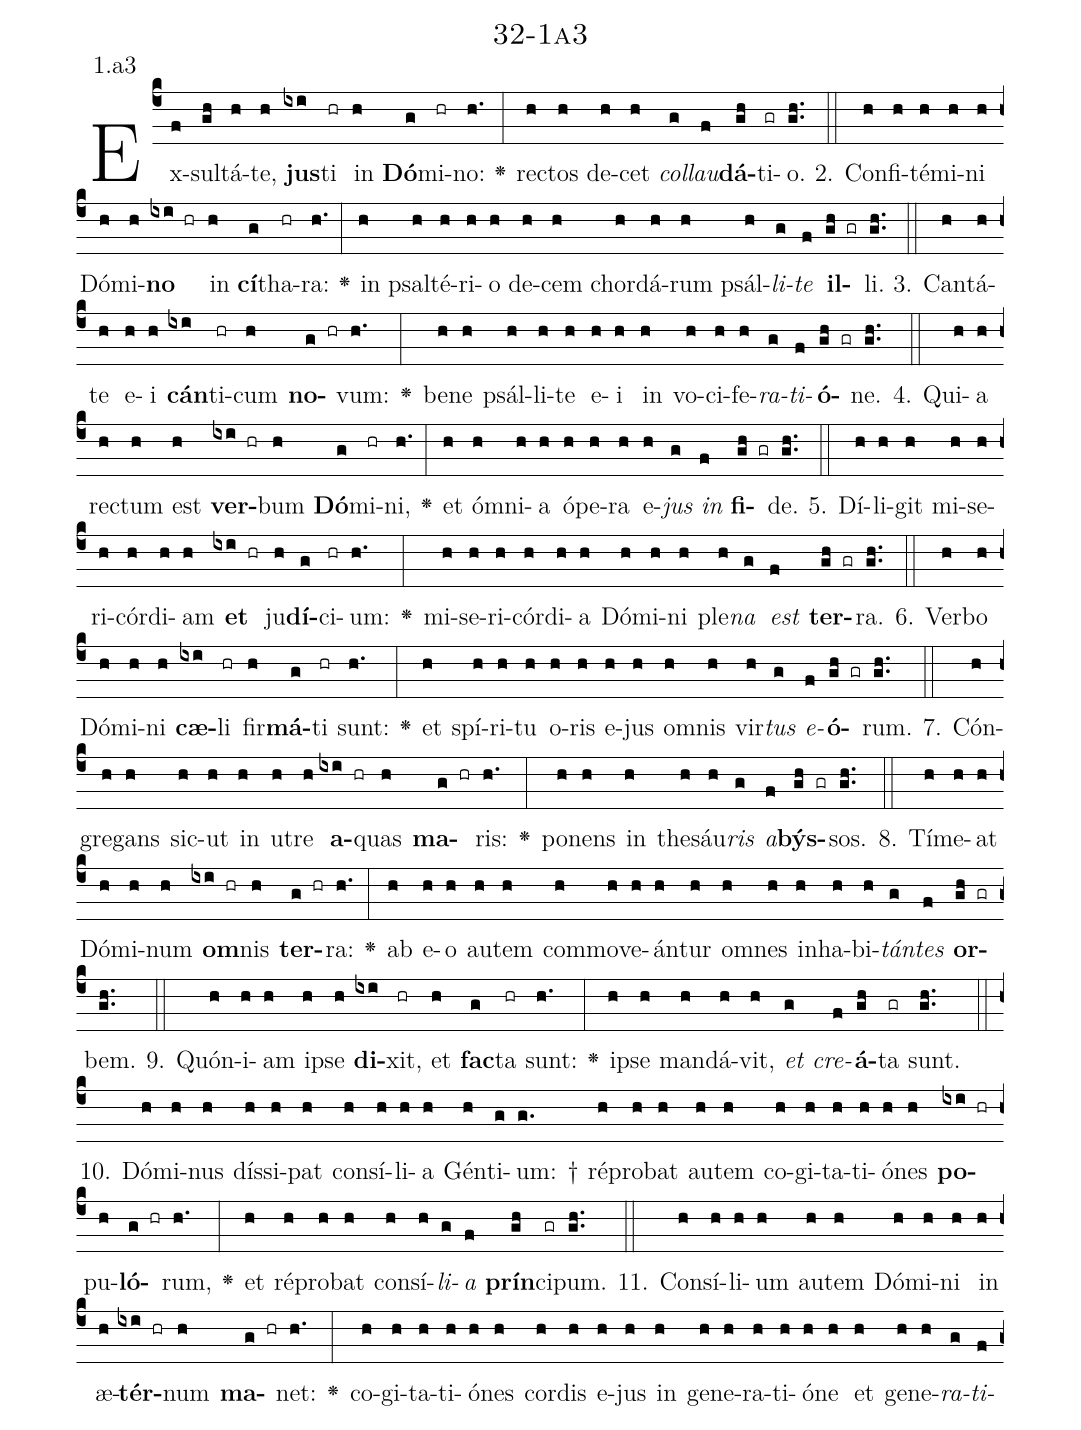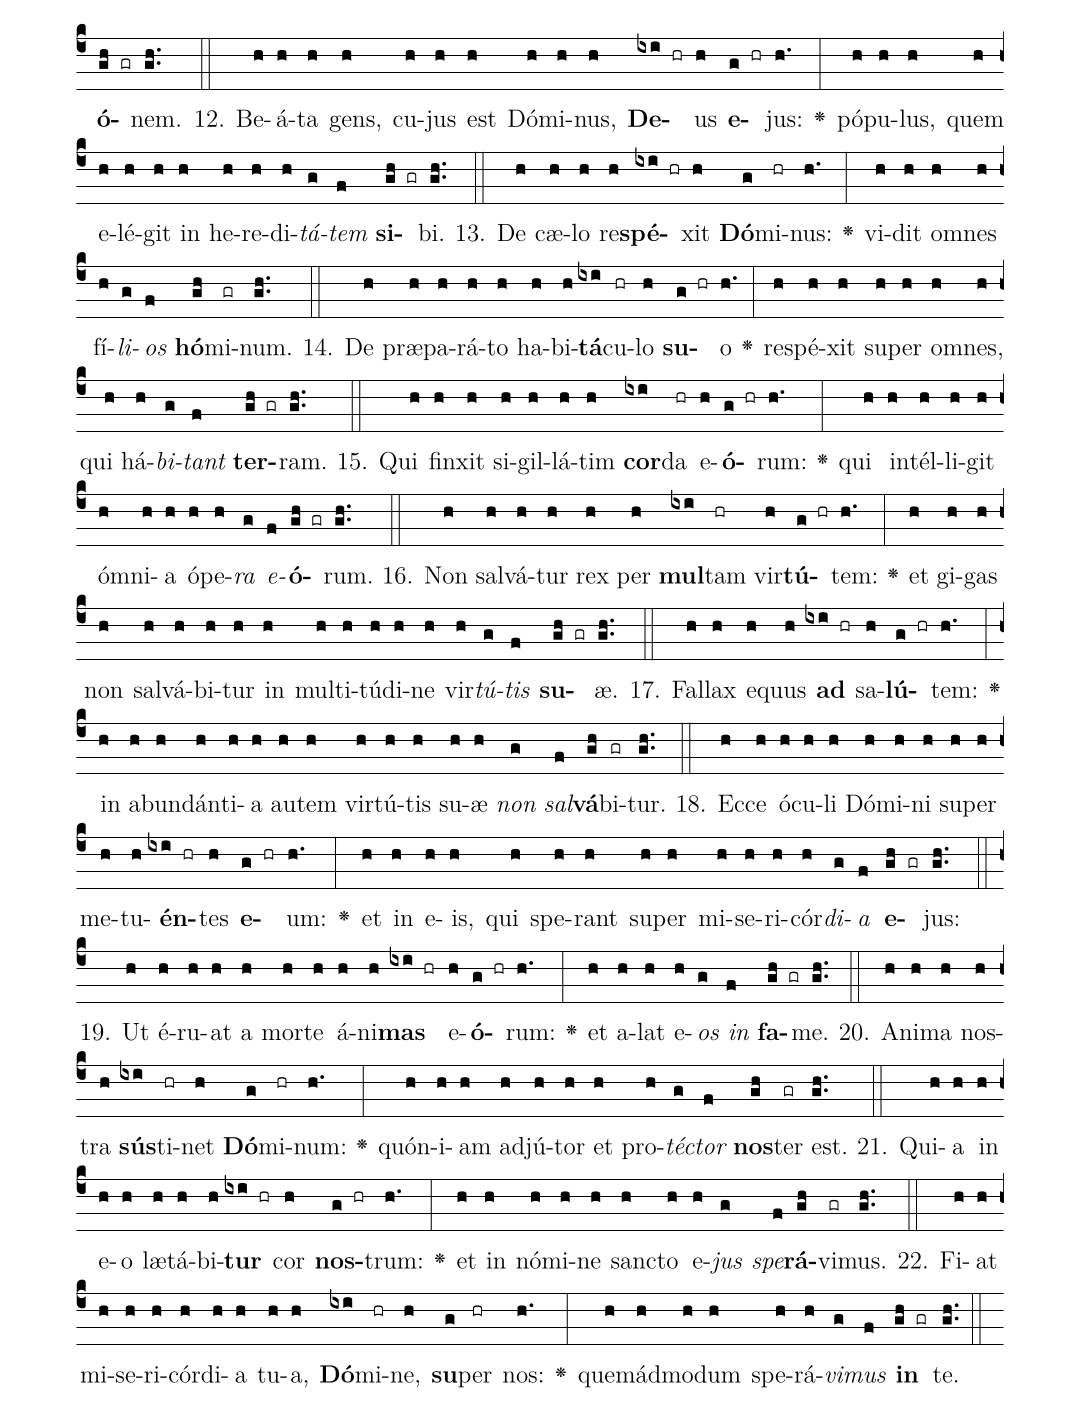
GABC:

name: 32-1a3;
annotation: 1.a3;
%%
(c4)Ex(f)sul(gh)tá(h)te,(h) <b>jus</b>(ixi)ti(hr) in(h) <b>Dó</b>(g)mi(hr)no:(h.) <v>\greheightstar</v>(:) rec(h)tos(h) de(h)cet(h) <i>col</i>(g)<i>lau</i>(f)<b>dá</b>(gh)ti(gr)o.(gh..) (::)
2. Con(h)fi(h)té(h)mi(h)ni(h) Dó(h)mi(h)<b>no</b>(ixi hr) in(h) <b>cí</b>(g)tha(hr)ra:(h.) <v>\greheightstar</v>(:) in(h) psal(h)té(h)ri(h)o(h) de(h)cem(h) chor(h)dá(h)rum(h) psál(h)<i>li</i>(g)<i>te</i>(f) <b>il</b>(gh gr)li.(gh..) (::)
3. Can(h)tá(h)te(h) e(h)i(h) <b>cán</b>(ixi)ti(hr)cum(h) <b>no</b>(g hr)vum:(h.) <v>\greheightstar</v>(:) be(h)ne(h) psál(h)li(h)te(h) e(h)i(h) in(h) vo(h)ci(h)fe(h)<i>ra</i>(g)<i>ti</i>(f)<b>ó</b>(gh gr)ne.(gh..) (::)
4. Qui(h)a(h) rec(h)tum(h) est(h) <b>ver</b>(ixi hr)bum(h) <b>Dó</b>(g)mi(hr)ni,(h.) <v>\greheightstar</v>(:) et(h) óm(h)ni(h)a(h) ó(h)pe(h)ra(h) e(h)<i>jus</i>(g) <i>in</i>(f) <b>fi</b>(gh gr)de.(gh..) (::)
5. Dí(h)li(h)git(h) mi(h)se(h)ri(h)cór(h)di(h)am(h) <b>et</b>(ixi hr) ju(h)<b>dí</b>(g)ci(hr)um:(h.) <v>\greheightstar</v>(:) mi(h)se(h)ri(h)cór(h)di(h)a(h) Dó(h)mi(h)ni(h) ple(h)<i>na</i>(g) <i>est</i>(f) <b>ter</b>(gh gr)ra.(gh..) (::)
6. Ver(h)bo(h) Dó(h)mi(h)ni(h) <b>cæ</b>(ixi)li(hr) fir(h)<b>má</b>(g)ti(hr) sunt:(h.) <v>\greheightstar</v>(:) et(h) spí(h)ri(h)tu(h) o(h)ris(h) e(h)jus(h) om(h)nis(h) vir(h)<i>tus</i>(g) <i>e</i>(f)<b>ó</b>(gh gr)rum.(gh..) (::)
7. Cón(h)gre(h)gans(h) sic(h)ut(h) in(h) u(h)tre(h) <b>a</b>(ixi hr)quas(h) <b>ma</b>(g hr)ris:(h.) <v>\greheightstar</v>(:) po(h)nens(h) in(h) the(h)sáu(h)<i>ris</i>(g) <i>a</i>(f)<b>býs</b>(gh gr)sos.(gh..) (::)
8. Tí(h)me(h)at(h) Dó(h)mi(h)num(h) <b>om</b>(ixi hr)nis(h) <b>ter</b>(g hr)ra:(h.) <v>\greheightstar</v>(:) ab(h) e(h)o(h) au(h)tem(h) com(h)mo(h)ve(h)án(h)tur(h) om(h)nes(h) in(h)ha(h)bi(h)<i>tán</i>(g)<i>tes</i>(f) <b>or</b>(gh gr)bem.(gh..) (::)
9. Quón(h)i(h)am(h) ip(h)se(h) <b>di</b>(ixi)xit,(hr) et(h) <b>fac</b>(g)ta(hr) sunt:(h.) <v>\greheightstar</v>(:) ip(h)se(h) man(h)dá(h)vit,(h) <i>et</i>(g) <i>cre</i>(f)<b>á</b>(gh)ta(gr) sunt.(gh..) (::)
10. Dó(h)mi(h)nus(h) dís(h)si(h)pat(h) con(h)sí(h)li(h)a(h) Gén(h)ti(g)um: †(g.) ré(h)pro(h)bat(h) au(h)tem(h) co(h)gi(h)ta(h)ti(h)ó(h)nes(h) <b>po</b>(ixi hr)pu(h)<b>ló</b>(g hr)rum,(h.) <v>\greheightstar</v>(:) et(h) ré(h)pro(h)bat(h) con(h)sí(h)<i>li</i>(g)<i>a</i>(f) <b>prín</b>(gh)ci(gr)pum.(gh..) (::)
11. Con(h)sí(h)li(h)um(h) au(h)tem(h) Dó(h)mi(h)ni(h) in(h) æ(h)<b>tér</b>(ixi hr)num(h) <b>ma</b>(g hr)net:(h.) <v>\greheightstar</v>(:) co(h)gi(h)ta(h)ti(h)ó(h)nes(h) cor(h)dis(h) e(h)jus(h) in(h) ge(h)ne(h)ra(h)ti(h)ó(h)ne(h) et(h) ge(h)ne(h)<i>ra</i>(g)<i>ti</i>(f)<b>ó</b>(gh gr)nem.(gh..) (::)
12. Be(h)á(h)ta(h) gens,(h) cu(h)jus(h) est(h) Dó(h)mi(h)nus,(h) <b>De</b>(ixi hr)us(h) <b>e</b>(g hr)jus:(h.) <v>\greheightstar</v>(:) pó(h)pu(h)lus,(h) quem(h) e(h)lé(h)git(h) in(h) he(h)re(h)di(h)<i>tá</i>(g)<i>tem</i>(f) <b>si</b>(gh gr)bi.(gh..) (::)
13. De(h) cæ(h)lo(h) re(h)<b>spé</b>(ixi hr)xit(h) <b>Dó</b>(g)mi(hr)nus:(h.) <v>\greheightstar</v>(:) vi(h)dit(h) om(h)nes(h) fí(h)<i>li</i>(g)<i>os</i>(f) <b>hó</b>(gh)mi(gr)num.(gh..) (::)
14. De(h) præ(h)pa(h)rá(h)to(h) ha(h)bi(h)<b>tá</b>(ixi)cu(hr)lo(h) <b>su</b>(g hr)o(h.) <v>\greheightstar</v>(:) re(h)spé(h)xit(h) su(h)per(h) om(h)nes,(h) qui(h) há(h)<i>bi</i>(g)<i>tant</i>(f) <b>ter</b>(gh gr)ram.(gh..) (::)
15. Qui(h) fin(h)xit(h) si(h)gil(h)lá(h)tim(h) <b>cor</b>(ixi)da(hr) e(h)<b>ó</b>(g hr)rum:(h.) <v>\greheightstar</v>(:) qui(h) in(h)tél(h)li(h)git(h) óm(h)ni(h)a(h) ó(h)pe(h)<i>ra</i>(g) <i>e</i>(f)<b>ó</b>(gh gr)rum.(gh..) (::)
16. Non(h) sal(h)vá(h)tur(h) rex(h) per(h) <b>mul</b>(ixi)tam(hr) vir(h)<b>tú</b>(g hr)tem:(h.) <v>\greheightstar</v>(:) et(h) gi(h)gas(h) non(h) sal(h)vá(h)bi(h)tur(h) in(h) mul(h)ti(h)tú(h)di(h)ne(h) vir(h)<i>tú</i>(g)<i>tis</i>(f) <b>su</b>(gh gr)æ.(gh..) (::)
17. Fal(h)lax(h) e(h)quus(h) <b>ad</b>(ixi hr) sa(h)<b>lú</b>(g hr)tem:(h.) <v>\greheightstar</v>(:) in(h) ab(h)un(h)dán(h)ti(h)a(h) au(h)tem(h) vir(h)tú(h)tis(h) su(h)æ(h) <i>non</i>(g) <i>sal</i>(f)<b>vá</b>(gh)bi(gr)tur.(gh..) (::)
18. Ec(h)ce(h) ó(h)cu(h)li(h) Dó(h)mi(h)ni(h) su(h)per(h) me(h)tu(h)<b>én</b>(ixi hr)tes(h) <b>e</b>(g hr)um:(h.) <v>\greheightstar</v>(:) et(h) in(h) e(h)is,(h) qui(h) spe(h)rant(h) su(h)per(h) mi(h)se(h)ri(h)cór(h)<i>di</i>(g)<i>a</i>(f) <b>e</b>(gh gr)jus:(gh..) (::)
19. Ut(h) é(h)ru(h)at(h) a(h) mor(h)te(h) á(h)ni(h)<b>mas</b>(ixi hr) e(h)<b>ó</b>(g hr)rum:(h.) <v>\greheightstar</v>(:) et(h) a(h)lat(h) e(h)<i>os</i>(g) <i>in</i>(f) <b>fa</b>(gh gr)me.(gh..) (::)
20. A(h)ni(h)ma(h) nos(h)tra(h) <b>sús</b>(ixi)ti(hr)net(h) <b>Dó</b>(g)mi(hr)num:(h.) <v>\greheightstar</v>(:) quón(h)i(h)am(h) ad(h)jú(h)tor(h) et(h) pro(h)<i>téc</i>(g)<i>tor</i>(f) <b>nos</b>(gh)ter(gr) est.(gh..) (::)
21. Qui(h)a(h) in(h) e(h)o(h) læ(h)tá(h)bi(h)<b>tur</b>(ixi hr) cor(h) <b>nos</b>(g hr)trum:(h.) <v>\greheightstar</v>(:) et(h) in(h) nó(h)mi(h)ne(h) sanc(h)to(h) e(h)<i>jus</i>(g) <i>spe</i>(f)<b>rá</b>(gh)vi(gr)mus.(gh..) (::)
22. Fi(h)at(h) mi(h)se(h)ri(h)cór(h)di(h)a(h) tu(h)a,(h) <b>Dó</b>(ixi)mi(hr)ne,(h) <b>su</b>(g)per(hr) nos:(h.) <v>\greheightstar</v>(:) quem(h)ád(h)mo(h)dum(h) spe(h)rá(h)<i>vi</i>(g)<i>mus</i>(f) <b>in</b>(gh gr) te.(gh..) (::)
